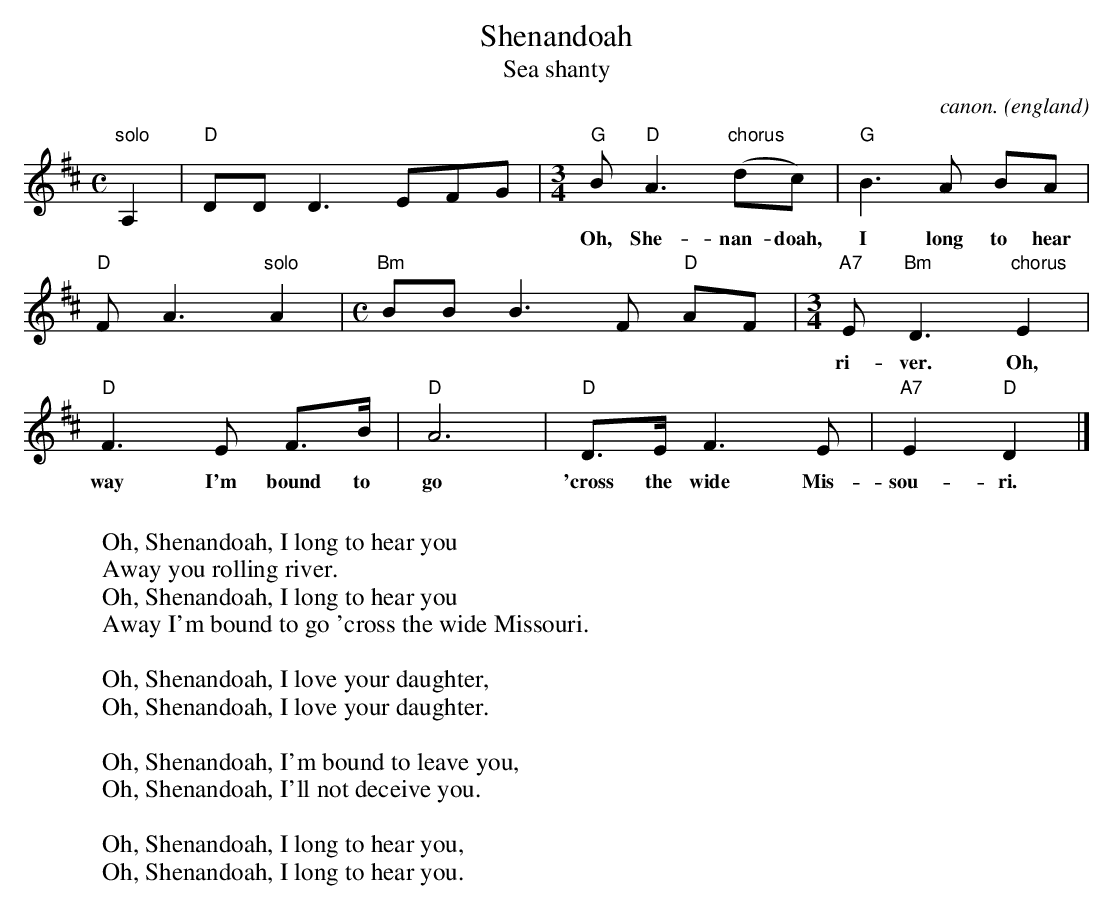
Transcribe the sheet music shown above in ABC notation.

X:1
T:Shenandoah
T:Sea shanty
O:england
C:canon.
M:C
L:1/8
K:D
"solo"A,2|"D"DDD3EFG|\
M:3/4
"G"B "D"A3"chorus"(dc)|"G"B3A BA|
w:
w:Oh, She-nan-doah, I long to hear you A-way you roll-ing
"D"FA3 "solo"A2|\
M:C
"Bm"BBB3F "D"AF|\
M:3/4
"A7"E "Bm"D3"chorus"E2|
w:
w:ri-ver. Oh, She-nan-doah, I long to hear you A-
"D"F3E F>B|"D"A6|"D"D>EF3E|"A7"E2"D"D2|]
w:
w:way I'm bound to go 'cross the wide Mis-sou-ri.
W:
W:Oh, Shenandoah, I long to hear you
W:  Away you rolling river.
W:Oh, Shenandoah, I long to hear you
W:  Away I'm bound to go 'cross the wide Missouri.
W:
W:Oh, Shenandoah, I love your daughter,
W:Oh, Shenandoah, I love your daughter.
W:
W:Oh, Shenandoah, I'm bound to leave you,
W:Oh, Shenandoah, I'll not deceive you.
W:
W:Oh, Shenandoah, I long to hear you,
W:Oh, Shenandoah, I long to hear you.
